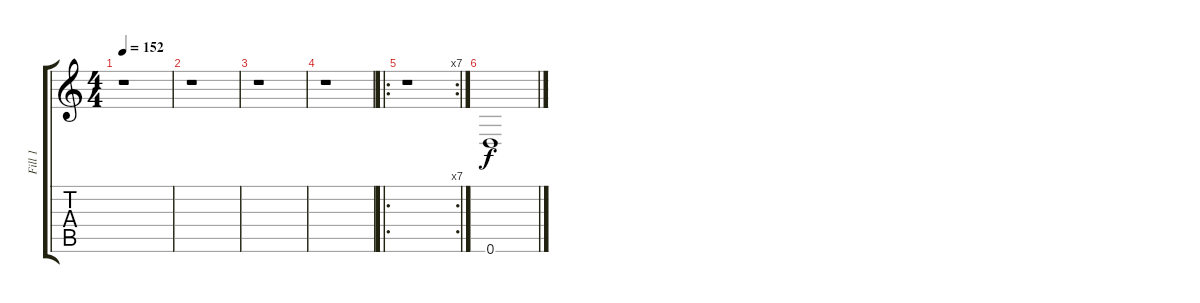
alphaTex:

\track ("Fill 1" "Fill 1") {instrument overdrivenguitar}
\staff {score tabs}
\tuning (D4 B3 G3 D3 A2 D2) {hide}
\ts (4 4)
\tempo 152
\clef g2
\ks c
r.1{dy f} |
r.1 |
r.1 |
r.1 |
\ro
\rc 7
r.1 |
0.6.1
